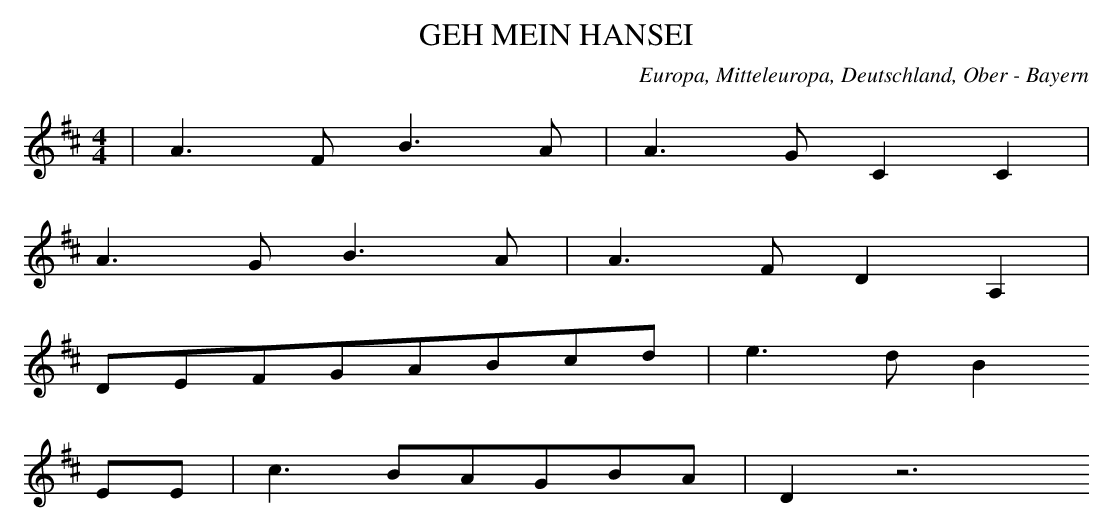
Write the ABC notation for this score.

X:1
T: GEH MEIN HANSEI
O: Europa, Mitteleuropa, Deutschland, Ober - Bayern
M: 4/4
L: 1/8
K: D
 | A3FB3A | A3GC2C2 |
A3GB3A | A3FD2A,2 |
DEFGABcd | e3dB2
EE | c3BAGBA | D2z6
